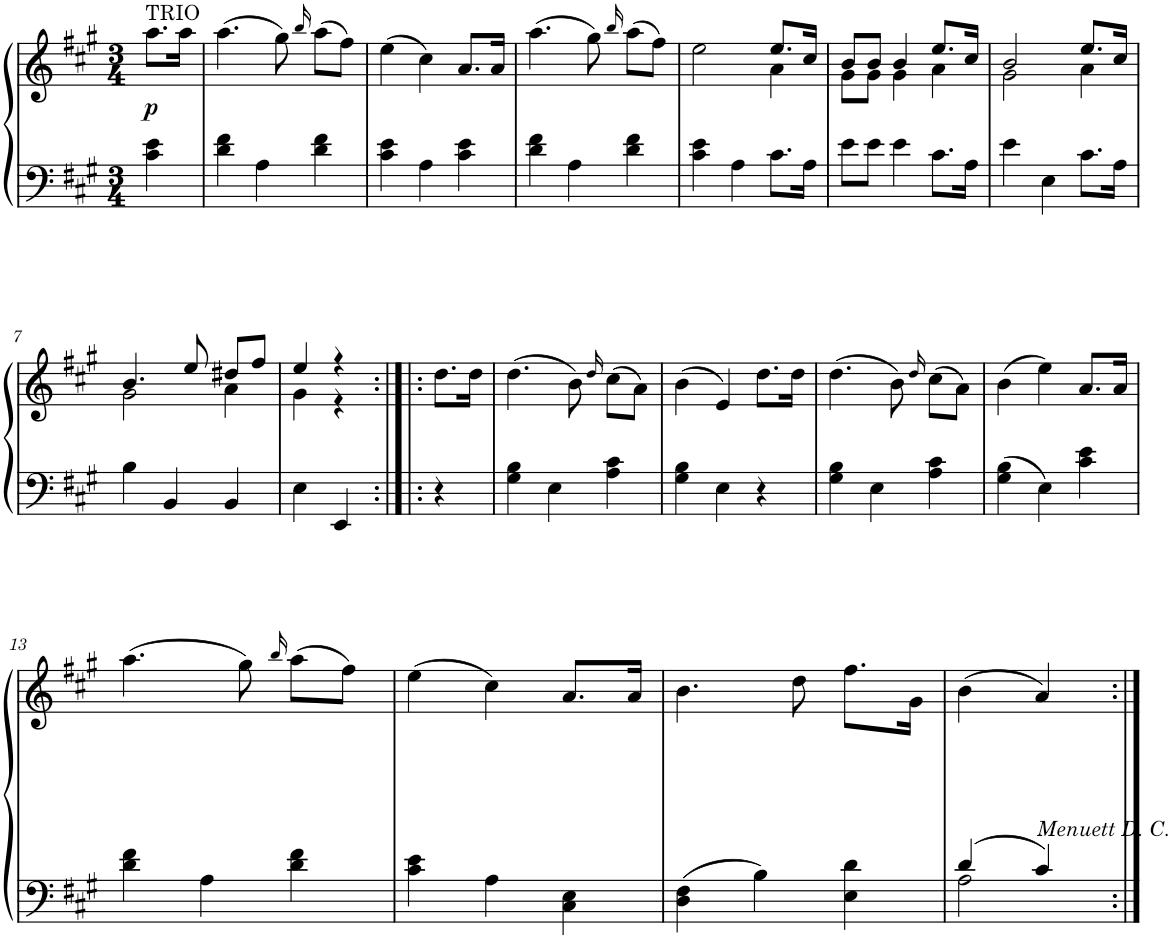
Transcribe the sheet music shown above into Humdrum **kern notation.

**kern	**kern	**dynam
*part1	*part1	*part1
*staff2	*staff1	*staff1/2
*I"Piano	*	*
*I'Pno.	*	*
*clefF4	*clefG2	*
*k[f#c#g#]	*k[f#c#g#]	*
*M3/4	*M3/4	*
=	=	=
!	!LO:TX:a:t=TRIO	!
!	!	!LO:DY:b
4c#\ 4e\	8.aa\L	p
.	16aa\Jk	.
=1	=1	=1
4d\ 4f#\	(4.aa\	.
4A\	.	.
.	8gg#\)	.
.	16qbb/	.
4d\ 4f#\	(8aa\L	.
.	8ff#\J)	.
=2	=2	=2
4c#\ 4e\	(4ee\	.
4A\	4cc#\)	.
4c#\ 4e\	8.a/L	.
.	16a/Jk	.
=3	=3	=3
4d\ 4f#\	(4.aa\	.
4A\	.	.
.	8gg#\)	.
.	16qbb/	.
4d\ 4f#\	(8aa\L	.
.	8ff#\J)	.
=4	=4	=4
*	*^	*
4c#\ 4e\	2ee\	2ryy	.
4A\	.	.	.
8.c#\L	8.ee/L	4a\	.
16A\Jk	16cc#/Jk	.	.
=5	=5	=5	=5
8e\L	8b/L	8g#\L	.
8e\J	8b/J	8g#\J	.
4e\	4b/	4g#\	.
8.c#\L	8.ee/L	4a\	.
16A\Jk	16cc#/Jk	.	.
=6	=6	=6	=6
4e\	2b/	2g#\	.
4E\	.	.	.
8.c#\L	8.ee/L	4a\	.
16A\Jk	16cc#/Jk	.	.
!!LO:LB:g=z	!!
=7	=7	=7	=7
4B\	4.b/	2g#\	.
4BB/	.	.	.
.	8ee/	.	.
4BB/	8dd#X/L	4a\	.
.	8ff#/J	.	.
=8	=8	=8	=8
4E\	4ee/	4g#\	.
4EE/	4r	4r	.
*	*v	*v	*
=8X1:|!|:	=8X1:|!|:	=8X1:|!|:
4r	8.dd\L	.
.	16dd\Jk	.
=9	=9	=9
4G#\ 4B\	(4.dd\	.
4E\	.	.
.	8b\)	.
.	16qdd/	.
4A\ 4c#\	(8cc#\L	.
.	8a\J)	.
=10	=10	=10
4G#\ 4B\	(4b\	.
4E\	4e/)	.
4r	8.dd\L	.
.	16dd\Jk	.
=11	=11	=11
4G#\ 4B\	(4.dd\	.
4E\	.	.
.	8b\)	.
.	16qdd/	.
4A\ 4c#\	(8cc#\L	.
.	8a\J)	.
=12	=12	=12
4G#\ 4B\	(4b\	.
4E\	4ee\)	.
4c#\ 4e\	8.a/L	.
.	16a/Jk	.
!!LO:LB:g=z
=13	=13	=13
4d\ 4f#\	(4.aa\	.
4A\	.	.
.	8gg#\)	.
.	16qbb/	.
4d\ 4f#\	(8aa\L	.
.	8ff#\J)	.
=14	=14	=14
4c#\ 4e\	(4ee\	.
4A\	4cc#\)	.
4C#\ 4E\	8.a/L	.
.	16a/Jk	.
=15	=15	=15
4D\ 4F#\	4.b\	.
4B\	.	.
.	8dd\	.
4E\ 4d\	8.ff#\L	.
.	16g#\Jk	.
=16	=16	=16
*^	*	*
4d/	2A\	(4b\	.
!	!	!LO:TX:b:i:t=Menuett D. C.	!
4c#/	.	4a/)	.
*v	*v	*	*
=:|!	=:|!	=:|!
*-	*-	*-
